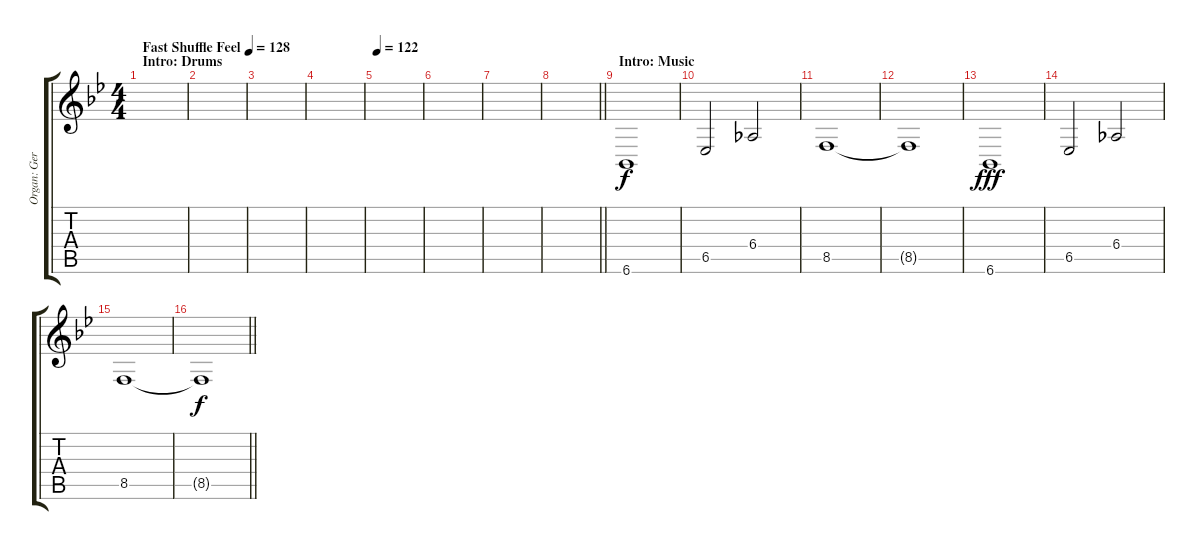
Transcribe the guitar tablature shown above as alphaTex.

\track ("Organ: Gerald" "Organ: Ger") {instrument drawbarorgan}
\staff {score tabs}
\tuning (E4 B3 G3 D3 A2 E2) {hide}
\ts (4 4)
\section ("" "Intro: Drums")
\tempo (128 "Fast Shuffle Feel")
\clef g2
\ks bb
|
|
|
|
\tempo 122
|
|
|
\barLineRight lightlight
|
\section ("" "Intro: Music")
6.6.1 |
6.5.2 6.4.2 |
8.5.1 |
8.5{t}.1{dy f} |
6.6.1{dy fff} |
6.5.2 6.4.2 |
8.5.1 |
\barLineRight lightlight
8.5{t}.1{dy f}
